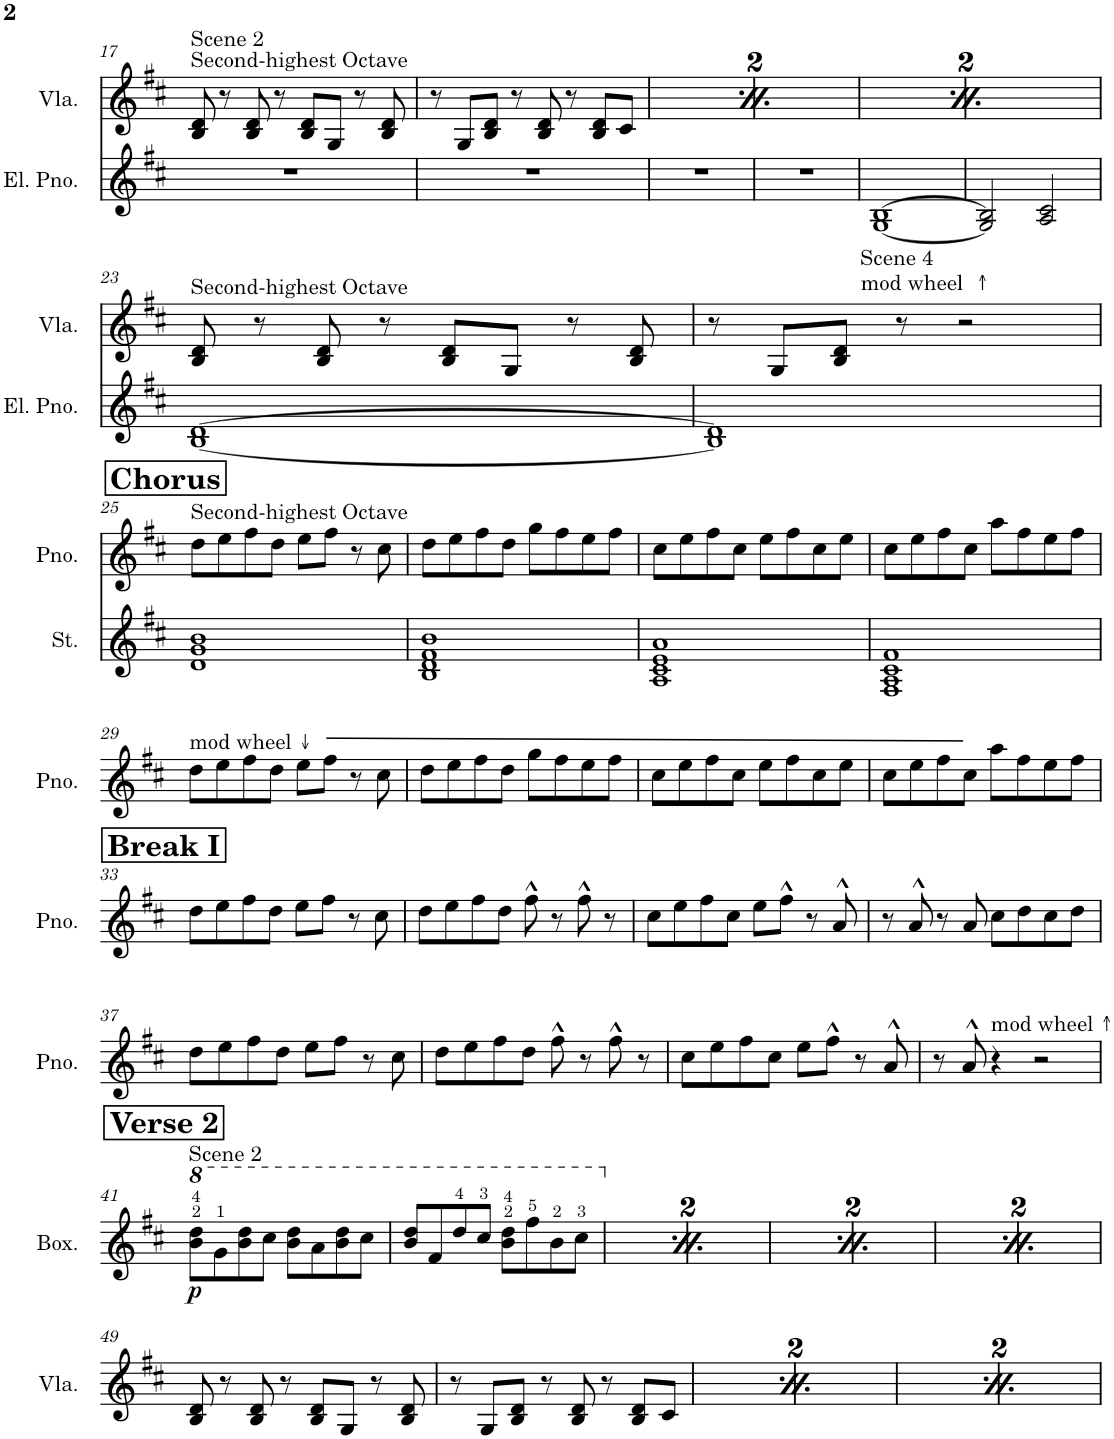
**kern	**kern	**kern	**kern	**dynam	**kern	**kern
*part5	*part4	*part3	*part2	*part2	*part1	*part1
*staff6	*staff5	*staff4	*staff3	*staff3	*staff2	*staff1
*I"Strings	*I"Electric Piano	*I"Viola	*I"Music Box	*	*I"Piano	*
*I'St.	*I'El. Pno.	*I'Vla.	*I'Box.	*	*I'Pno.	*
!!LO:PB:g=z
*clefF4	*clefG2	*clefG2	*clefG2	*	*clefF4	*clefG2
*k[f#c#]	*k[f#c#]	*k[f#c#]	*k[f#c#]	*	*k[f#c#]	*k[f#c#]
*M4/4	*M4/4	*M4/4	*M4/4	*	*M4/4	*M4/4
=17	=17	=17	=17	=17	=17	=17
!	!	!	!	!	!	!LO:TX:a:t=Scene 2
!	!	!LO:TX:a:t=Second-highest Octave	!	!	!	!
1r	1r	8B/ 8d/	1r	.	1r	1r
.	.	8r	.	.	.	.
.	.	8B/ 8d/	.	.	.	.
.	.	8r	.	.	.	.
.	.	8B/ 8d/L	.	.	.	.
.	.	8G/J	.	.	.	.
.	.	8r	.	.	.	.
.	.	8B/ 8d/	.	.	.	.
=18	=18	=18	=18	=18	=18	=18
1r	1r	8r	1r	.	1r	1r
.	.	8G/L	.	.	.	.
.	.	8B/ 8d/J	.	.	.	.
.	.	8r	.	.	.	.
.	.	8B/ 8d/	.	.	.	.
.	.	8r	.	.	.	.
.	.	8B/ 8d/L	.	.	.	.
.	.	8c#/J	.	.	.	.
=19	=19	=19	=19	=19	=19	=19
!	!	!LO:TX:a:t=Second-highest Octave	!	!	!	!
1r	1r	8B/ 8d/	1r	.	1r	1r
.	.	8r	.	.	.	.
.	.	8B/ 8d/	.	.	.	.
.	.	8r	.	.	.	.
.	.	8B/ 8d/L	.	.	.	.
.	.	8G/J	.	.	.	.
.	.	8r	.	.	.	.
.	.	8B/ 8d/	.	.	.	.
=20	=20	=20	=20	=20	=20	=20
1r	1r	8r	1r	.	1r	1r
.	.	8G/L	.	.	.	.
.	.	8B/ 8d/J	.	.	.	.
.	.	8r	.	.	.	.
.	.	8B/ 8d/	.	.	.	.
.	.	8r	.	.	.	.
.	.	8B/ 8d/L	.	.	.	.
.	.	8c#/J	.	.	.	.
=21	=21	=21	=21	=21	=21	=21
!	!	!LO:TX:a:t=Second-highest Octave	!	!	!	!
1r	[1G [1B	8B/ 8d/	1r	.	1r	1r
.	.	8r	.	.	.	.
.	.	8B/ 8d/	.	.	.	.
.	.	8r	.	.	.	.
.	.	8B/ 8d/L	.	.	.	.
.	.	8G/J	.	.	.	.
.	.	8r	.	.	.	.
.	.	8B/ 8d/	.	.	.	.
=22	=22	=22	=22	=22	=22	=22
1r	2G/] 2B/]	8r	1r	.	1r	1r
.	.	8G/L	.	.	.	.
.	.	8B/ 8d/J	.	.	.	.
.	.	8r	.	.	.	.
.	2A/ 2c#/	8B/ 8d/	.	.	.	.
.	.	8r	.	.	.	.
.	.	8B/ 8d/L	.	.	.	.
.	.	8c#/J	.	.	.	.
!!LO:LB:g=z
=23	=23	=23	=23	=23	=23	=23
!	!	!LO:TX:a:t=Second-highest Octave	!	!	!	!
1r	[1B [1d	8B/ 8d/	1r	.	1r	1r
.	.	8r	.	.	.	.
.	.	8B/ 8d/	.	.	.	.
.	.	8r	.	.	.	.
.	.	8B/ 8d/L	.	.	.	.
.	.	8G/J	.	.	.	.
.	.	8r	.	.	.	.
.	.	8B/ 8d/	.	.	.	.
=24	=24	=24	=24	=24	=24	=24
*	*	*	*	*	*	*^
1r	1B] 1d]	8r	1r	.	1r	1r	4.ryy
.	.	8G/L	.	.	.	.	.
.	.	8B/ 8d/J	.	.	.	.	.
!	!	!	!	!	!	!	!LO:TX:a:t=Scene 4
!	!	!	!	!	!	!	!LO:TX:a:t=mod wheel  ↑
.	.	8r	.	.	.	.	2ryy
.	.	2r	.	.	.	.	.
.	.	.	.	.	.	.	8ryy
*	*	*	*	*	*	*v	*v
!!LO:LB:g=z
!!LO:REH:place=s1:a:B:cj:fs=14:t=Chorus
=25	=25	=25	=25	=25	=25	=25
*clefG2	*	*	*	*	*	*
*	*	*	*	*	*	*^
!	!	!	!	!	!	!LO:TX:a:t=Second-highest Octave	!
*	*	*	*	*	*	*v	*v
1d 1g 1b	1r	1r	1r	.	1r	8dd\L
.	.	.	.	.	.	8ee\
.	.	.	.	.	.	8ff#\
.	.	.	.	.	.	8dd\J
.	.	.	.	.	.	8ee\L
.	.	.	.	.	.	8ff#\J
.	.	.	.	.	.	8r
.	.	.	.	.	.	8cc#\
=26	=26	=26	=26	=26	=26	=26
1B 1d 1f# 1b	1r	1r	1r	.	1r	8dd\L
.	.	.	.	.	.	8ee\
.	.	.	.	.	.	8ff#\
.	.	.	.	.	.	8dd\J
.	.	.	.	.	.	8gg\L
.	.	.	.	.	.	8ff#\
.	.	.	.	.	.	8ee\
.	.	.	.	.	.	8ff#\J
=27	=27	=27	=27	=27	=27	=27
1A 1c# 1e 1a	1r	1r	1r	.	1r	8cc#\L
.	.	.	.	.	.	8ee\
.	.	.	.	.	.	8ff#\
.	.	.	.	.	.	8cc#\J
.	.	.	.	.	.	8ee\L
.	.	.	.	.	.	8ff#\
.	.	.	.	.	.	8cc#\
.	.	.	.	.	.	8ee\J
=28	=28	=28	=28	=28	=28	=28
1F# 1A 1c# 1f#	1r	1r	1r	.	1r	8cc#\L
.	.	.	.	.	.	8ee\
.	.	.	.	.	.	8ff#\
.	.	.	.	.	.	8cc#\J
.	.	.	.	.	.	8aa\L
.	.	.	.	.	.	8ff#\
.	.	.	.	.	.	8ee\
.	.	.	.	.	.	8ff#\J
!!LO:LB:g=z
=29	=29	=29	=29	=29	=29	=29
!	!	!	!	!	!	!LO:TX:a:t=mod wheel ↓
1r	1r	1r	1r	.	1r	8dd\L
.	.	.	.	.	.	8ee\
.	.	.	.	.	.	8ff#\
.	.	.	.	.	.	8dd\J
.	.	.	.	.	.	8ee\L
.	.	.	.	.	.	8ff#\J
.	.	.	.	.	.	8r
.	.	.	.	.	.	8cc#\
=30	=30	=30	=30	=30	=30	=30
1r	1r	1r	1r	.	1r	8dd\L
.	.	.	.	.	.	8ee\
.	.	.	.	.	.	8ff#\
.	.	.	.	.	.	8dd\J
.	.	.	.	.	.	8gg\L
.	.	.	.	.	.	8ff#\
.	.	.	.	.	.	8ee\
.	.	.	.	.	.	8ff#\J
=31	=31	=31	=31	=31	=31	=31
1r	1r	1r	1r	.	1r	8cc#\L
.	.	.	.	.	.	8ee\
.	.	.	.	.	.	8ff#\
.	.	.	.	.	.	8cc#\J
.	.	.	.	.	.	8ee\L
.	.	.	.	.	.	8ff#\
.	.	.	.	.	.	8cc#\
.	.	.	.	.	.	8ee\J
=32	=32	=32	=32	=32	=32	=32
1r	1r	1r	1r	.	1r	8cc#\L
.	.	.	.	.	.	8ee\
.	.	.	.	.	.	8ff#\
.	.	.	.	.	.	8cc#\J
.	.	.	.	.	.	8aa\L
.	.	.	.	.	.	8ff#\
.	.	.	.	.	.	8ee\
.	.	.	.	.	.	8ff#\J
!!LO:LB:g=z
!!LO:REH:place=s1:a:B:cj:fs=14:t=Break I
=33	=33	=33	=33	=33	=33	=33
1r	1r	1r	1r	.	1r	8dd\L
.	.	.	.	.	.	8ee\
.	.	.	.	.	.	8ff#\
.	.	.	.	.	.	8dd\J
.	.	.	.	.	.	8ee\L
.	.	.	.	.	.	8ff#\J
.	.	.	.	.	.	8r
.	.	.	.	.	.	8cc#\
=34	=34	=34	=34	=34	=34	=34
1r	1r	1r	1r	.	1r	8dd\L
.	.	.	.	.	.	8ee\
.	.	.	.	.	.	8ff#\
.	.	.	.	.	.	8dd\J
.	.	.	.	.	.	8ff#^^\
.	.	.	.	.	.	8r
.	.	.	.	.	.	8ff#^^\
.	.	.	.	.	.	8r
=35	=35	=35	=35	=35	=35	=35
1r	1r	1r	1r	.	1r	8cc#\L
.	.	.	.	.	.	8ee\
.	.	.	.	.	.	8ff#\
.	.	.	.	.	.	8cc#\J
.	.	.	.	.	.	8ee\L
.	.	.	.	.	.	8ff#^^\J
.	.	.	.	.	.	8r
.	.	.	.	.	.	8a^^/
=36	=36	=36	=36	=36	=36	=36
1r	1r	1r	1r	.	1r	8r
.	.	.	.	.	.	8a^^/
.	.	.	.	.	.	8r
.	.	.	.	.	.	8a/
.	.	.	.	.	.	8cc#\L
.	.	.	.	.	.	8dd\
.	.	.	.	.	.	8cc#\
.	.	.	.	.	.	8dd\J
!!LO:LB:g=z
=37	=37	=37	=37	=37	=37	=37
1r	1r	1r	1r	.	1r	8dd\L
.	.	.	.	.	.	8ee\
.	.	.	.	.	.	8ff#\
.	.	.	.	.	.	8dd\J
.	.	.	.	.	.	8ee\L
.	.	.	.	.	.	8ff#\J
.	.	.	.	.	.	8r
.	.	.	.	.	.	8cc#\
=38	=38	=38	=38	=38	=38	=38
1r	1r	1r	1r	.	1r	8dd\L
.	.	.	.	.	.	8ee\
.	.	.	.	.	.	8ff#\
.	.	.	.	.	.	8dd\J
.	.	.	.	.	.	8ff#^^\
.	.	.	.	.	.	8r
.	.	.	.	.	.	8ff#^^\
.	.	.	.	.	.	8r
=39	=39	=39	=39	=39	=39	=39
1r	1r	1r	1r	.	1r	8cc#\L
.	.	.	.	.	.	8ee\
.	.	.	.	.	.	8ff#\
.	.	.	.	.	.	8cc#\J
.	.	.	.	.	.	8ee\L
.	.	.	.	.	.	8ff#^^\J
.	.	.	.	.	.	8r
.	.	.	.	.	.	8a^^/
=40	=40	=40	=40	=40	=40	=40
1r	1r	1r	1r	.	1r	8r
.	.	.	.	.	.	8a^^/
!	!	!	!	!	!	!LO:TX:a:t=mod wheel ↑
.	.	.	.	.	.	4r
.	.	.	.	.	.	2r
!!LO:LB:g=z
!!LO:REH:place=s1:a:B:cj:fs=14:t=Verse 2
=41	=41	=41	=41	=41	=41	=41
*	*	*	*8va	*	*	*
!	!	!	!	!	!	!LO:TX:a:t=Scene 2
!	!	!	!	!LO:DY:b	!	!
1r	1r	1r	8bb\ 8ddd\L	p	1r	1r
.	.	.	8gg\	.	.	.
.	.	.	8bb\ 8ddd\	.	.	.
.	.	.	8ccc#\J	.	.	.
.	.	.	8bb\ 8ddd\L	.	.	.
.	.	.	8aa\	.	.	.
.	.	.	8bb\ 8ddd\	.	.	.
.	.	.	8ccc#\J	.	.	.
=42	=42	=42	=42	=42	=42	=42
1r	1r	1r	8bb/ 8ddd/L	.	1r	1r
.	.	.	8ff#/	.	.	.
.	.	.	8ddd/	.	.	.
.	.	.	8ccc#/J	.	.	.
.	.	.	8bb\ 8ddd\L	.	.	.
.	.	.	8fff#\	.	.	.
.	.	.	8bb\	.	.	.
.	.	.	8ccc#\J	.	.	.
=43	=43	=43	=43	=43	=43	=43
*	*	*	*X8va	*	*	*
!	!	!	!	!LO:DY:b	!	!
1r	1r	1r	8bb\ 8ddd\L	p	1r	1r
.	.	.	8gg\	.	.	.
.	.	.	8bb\ 8ddd\	.	.	.
.	.	.	8ccc#\J	.	.	.
.	.	.	8bb\ 8ddd\L	.	.	.
.	.	.	8aa\	.	.	.
.	.	.	8bb\ 8ddd\	.	.	.
.	.	.	8ccc#\J	.	.	.
=44	=44	=44	=44	=44	=44	=44
1r	1r	1r	8bb/ 8ddd/L	.	1r	1r
.	.	.	8ff#/	.	.	.
.	.	.	8ddd/	.	.	.
.	.	.	8ccc#/J	.	.	.
.	.	.	8bb\ 8ddd\L	.	.	.
.	.	.	8fff#\	.	.	.
.	.	.	8bb\	.	.	.
.	.	.	8ccc#\J	.	.	.
=45	=45	=45	=45	=45	=45	=45
!	!	!	!	!LO:DY:b	!	!
1r	1r	1r	8bb\ 8ddd\L	p	1r	1r
.	.	.	8gg\	.	.	.
.	.	.	8bb\ 8ddd\	.	.	.
.	.	.	8ccc#\J	.	.	.
.	.	.	8bb\ 8ddd\L	.	.	.
.	.	.	8aa\	.	.	.
.	.	.	8bb\ 8ddd\	.	.	.
.	.	.	8ccc#\J	.	.	.
=46	=46	=46	=46	=46	=46	=46
1r	1r	1r	8bb/ 8ddd/L	.	1r	1r
.	.	.	8ff#/	.	.	.
.	.	.	8ddd/	.	.	.
.	.	.	8ccc#/J	.	.	.
.	.	.	8bb\ 8ddd\L	.	.	.
.	.	.	8fff#\	.	.	.
.	.	.	8bb\	.	.	.
.	.	.	8ccc#\J	.	.	.
=47	=47	=47	=47	=47	=47	=47
!	!	!	!	!LO:DY:b	!	!
1r	1r	1r	8bb\ 8ddd\L	p	1r	1r
.	.	.	8gg\	.	.	.
.	.	.	8bb\ 8ddd\	.	.	.
.	.	.	8ccc#\J	.	.	.
.	.	.	8bb\ 8ddd\L	.	.	.
.	.	.	8aa\	.	.	.
.	.	.	8bb\ 8ddd\	.	.	.
.	.	.	8ccc#\J	.	.	.
=48	=48	=48	=48	=48	=48	=48
1r	1r	1r	8bb/ 8ddd/L	.	1r	1r
.	.	.	8ff#/	.	.	.
.	.	.	8ddd/	.	.	.
.	.	.	8ccc#/J	.	.	.
.	.	.	8bb\ 8ddd\L	.	.	.
.	.	.	8fff#\	.	.	.
.	.	.	8bb\	.	.	.
.	.	.	8ccc#\J	.	.	.
!!LO:LB:g=z
=49	=49	=49	=49	=49	=49	=49
1r	1r	8B/ 8d/	1r	.	1r	1r
.	.	8r	.	.	.	.
.	.	8B/ 8d/	.	.	.	.
.	.	8r	.	.	.	.
.	.	8B/ 8d/L	.	.	.	.
.	.	8G/J	.	.	.	.
.	.	8r	.	.	.	.
.	.	8B/ 8d/	.	.	.	.
=50	=50	=50	=50	=50	=50	=50
1r	1r	8r	1r	.	1r	1r
.	.	8G/L	.	.	.	.
.	.	8B/ 8d/J	.	.	.	.
.	.	8r	.	.	.	.
.	.	8B/ 8d/	.	.	.	.
.	.	8r	.	.	.	.
.	.	8B/ 8d/L	.	.	.	.
.	.	8c#/J	.	.	.	.
=51	=51	=51	=51	=51	=51	=51
1r	1r	8B/ 8d/	1r	.	1r	1r
.	.	8r	.	.	.	.
.	.	8B/ 8d/	.	.	.	.
.	.	8r	.	.	.	.
.	.	8B/ 8d/L	.	.	.	.
.	.	8G/J	.	.	.	.
.	.	8r	.	.	.	.
.	.	8B/ 8d/	.	.	.	.
=52	=52	=52	=52	=52	=52	=52
1r	1r	8r	1r	.	1r	1r
.	.	8G/L	.	.	.	.
.	.	8B/ 8d/J	.	.	.	.
.	.	8r	.	.	.	.
.	.	8B/ 8d/	.	.	.	.
.	.	8r	.	.	.	.
.	.	8B/ 8d/L	.	.	.	.
.	.	8c#/J	.	.	.	.
=53	=53	=53	=53	=53	=53	=53
1r	1r	8B/ 8d/	1r	.	1r	1r
.	.	8r	.	.	.	.
.	.	8B/ 8d/	.	.	.	.
.	.	8r	.	.	.	.
.	.	8B/ 8d/L	.	.	.	.
.	.	8G/J	.	.	.	.
.	.	8r	.	.	.	.
.	.	8B/ 8d/	.	.	.	.
=54	=54	=54	=54	=54	=54	=54
1r	1r	8r	1r	.	1r	1r
.	.	8G/L	.	.	.	.
.	.	8B/ 8d/J	.	.	.	.
.	.	8r	.	.	.	.
.	.	8B/ 8d/	.	.	.	.
.	.	8r	.	.	.	.
.	.	8B/ 8d/L	.	.	.	.
.	.	8c#/J	.	.	.	.
=	=	=	=	=	=	=
*-	*-	*-	*-	*-	*-	*-
